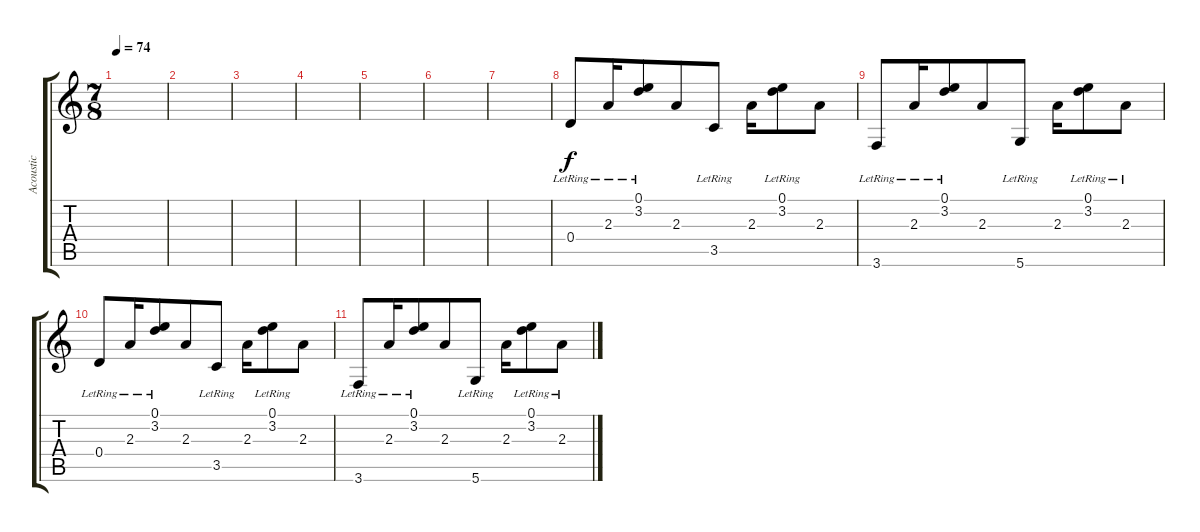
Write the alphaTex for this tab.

\track ("Acoustic" "Acoustic") {instrument acousticguitarsteel}
\staff {score tabs}
\tuning (E4 B3 G3 D3 A2 D2) {hide}
\ts (7 8)
\tempo 74
\clef g2
\ks c
|
|
|
|
|
|
|
0.4{lr}.8 2.3{lr}.16 (0.1{lr} 3.2).8 2.3.8 3.5{lr}.8 2.3.16 (0.1{lr} 3.2).8 2.3.8 |
3.6{lr}.8 2.3{lr}.16 (0.1{lr} 3.2).8 2.3.8 5.6{lr}.8 2.3.16 (0.1{lr} 3.2).8 2.3{lr}.8 |
0.4{lr}.8 2.3{lr}.16 (0.1{lr} 3.2).8 2.3.8 3.5{lr}.8 2.3.16 (0.1{lr} 3.2).8 2.3.8 |
3.6{lr}.8 2.3{lr}.16 (0.1{lr} 3.2).8 2.3.8 5.6{lr}.8 2.3.16 (0.1{lr} 3.2).8 2.3{lr}.8
